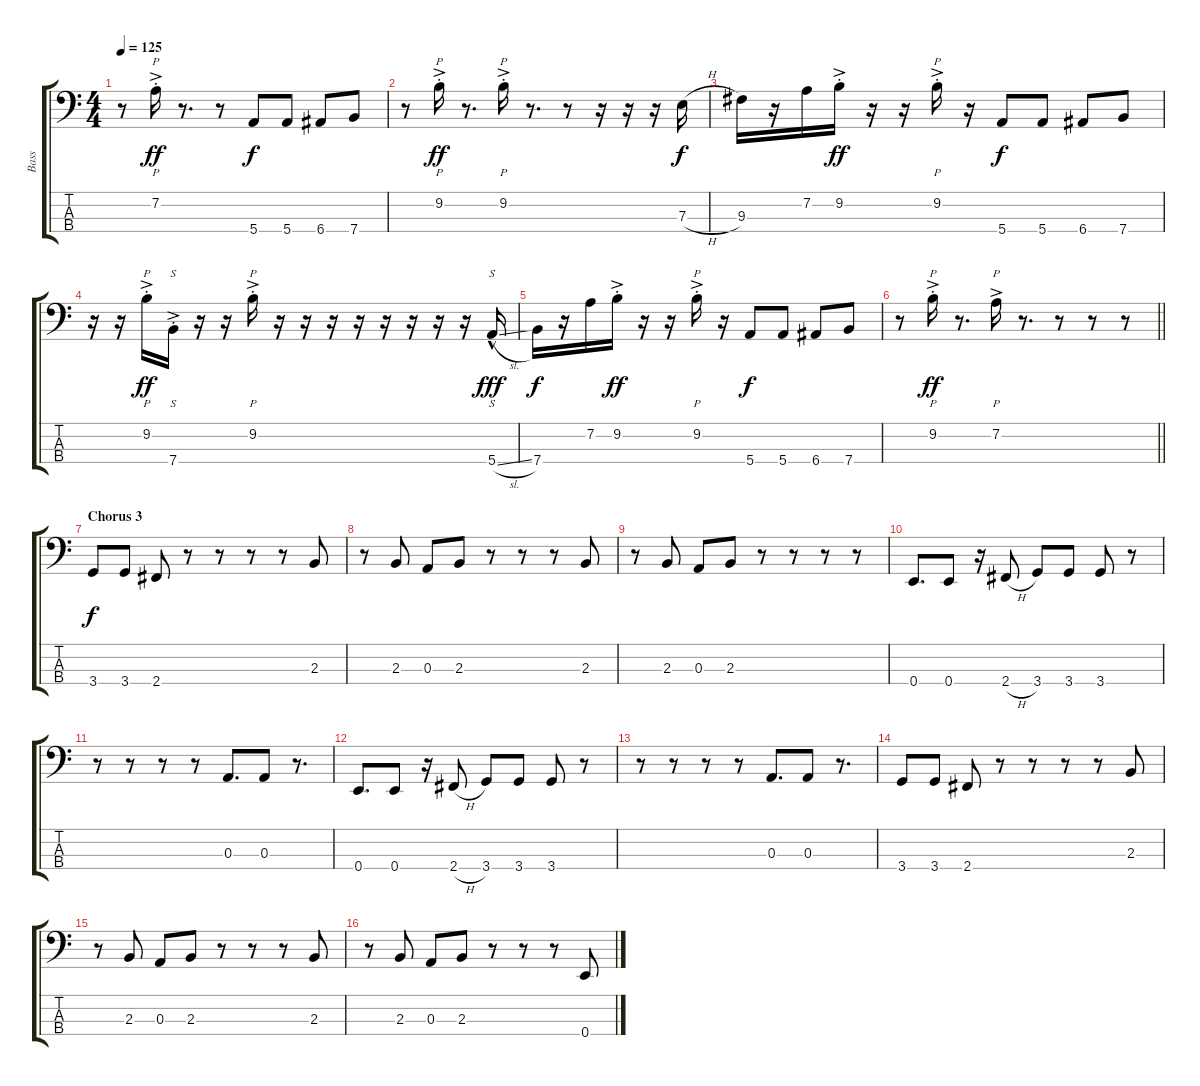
\track ("Bass" "Bass") {instrument slapbass1}
\staff {score tabs}
\tuning (G2 D2 A1 E1) {hide}
\ts (4 4)
\tempo 125
\clef f4
\ks c
r.8{dy ff} 7.2{ac st}.16{p} r.8{d} r.8 5.4.8{dy f} 5.4.8 6.4.8 7.4.8 |
r.8 9.2{ac st}.16{p dy ff} r.8{d} 9.2{ac st}.16{p} r.8{d} r.8 r.16 r.16 r.16 7.3{h}.16{dy f} |
9.3.16 r.16 7.2.16 9.2{ac st}.16{dy ff} r.16 r.16 9.2{ac st}.16{p} r.16 5.4.8{dy f} 5.4.8 6.4.8 7.4.8 |
r.16 r.16 9.2{ac st}.16{p dy ff} 7.4{ac st}.16{s} r.16 r.16 9.2{ac st}.16{p} r.16 r.16 r.16 r.16 r.16 r.16 r.16 r.16 5.4{sl hac}.16{s dy fff} |
7.4.16{dy f} r.16 7.2.16 9.2{ac st}.16{dy ff} r.16 r.16 9.2{ac st}.16{p} r.16 5.4.8{dy f} 5.4.8 6.4.8 7.4.8 |
\barLineRight lightlight
r.8 9.2{ac st}.16{p dy ff} r.8{d} 7.2{ac}.16{p} r.8{d} r.8 r.8 r.8 |
\section ("" "Chorus 3")
3.4.8{dy f} 3.4.8 2.4.8 r.8 r.8 r.8 r.8 2.3.8 |
r.8 2.3.8 0.3.8 2.3.8 r.8 r.8 r.8 2.3.8 |
r.8 2.3.8 0.3.8 2.3.8 r.8 r.8 r.8 r.8 |
0.4.8{d} 0.4.8 r.16 2.4{h}.8 3.4.8 3.4.8 3.4.8 r.8 |
r.8 r.8 r.8 r.8 0.3.8{d} 0.3.8 r.8{d} |
0.4.8{d} 0.4.8 r.16 2.4{h}.8 3.4.8 3.4.8 3.4.8 r.8 |
r.8 r.8 r.8 r.8 0.3.8{d} 0.3.8 r.8{d} |
3.4.8 3.4.8 2.4.8 r.8 r.8 r.8 r.8 2.3.8 |
r.8 2.3.8 0.3.8 2.3.8 r.8 r.8 r.8 2.3.8 |
r.8 2.3.8 0.3.8 2.3.8 r.8 r.8 r.8 0.4.8
